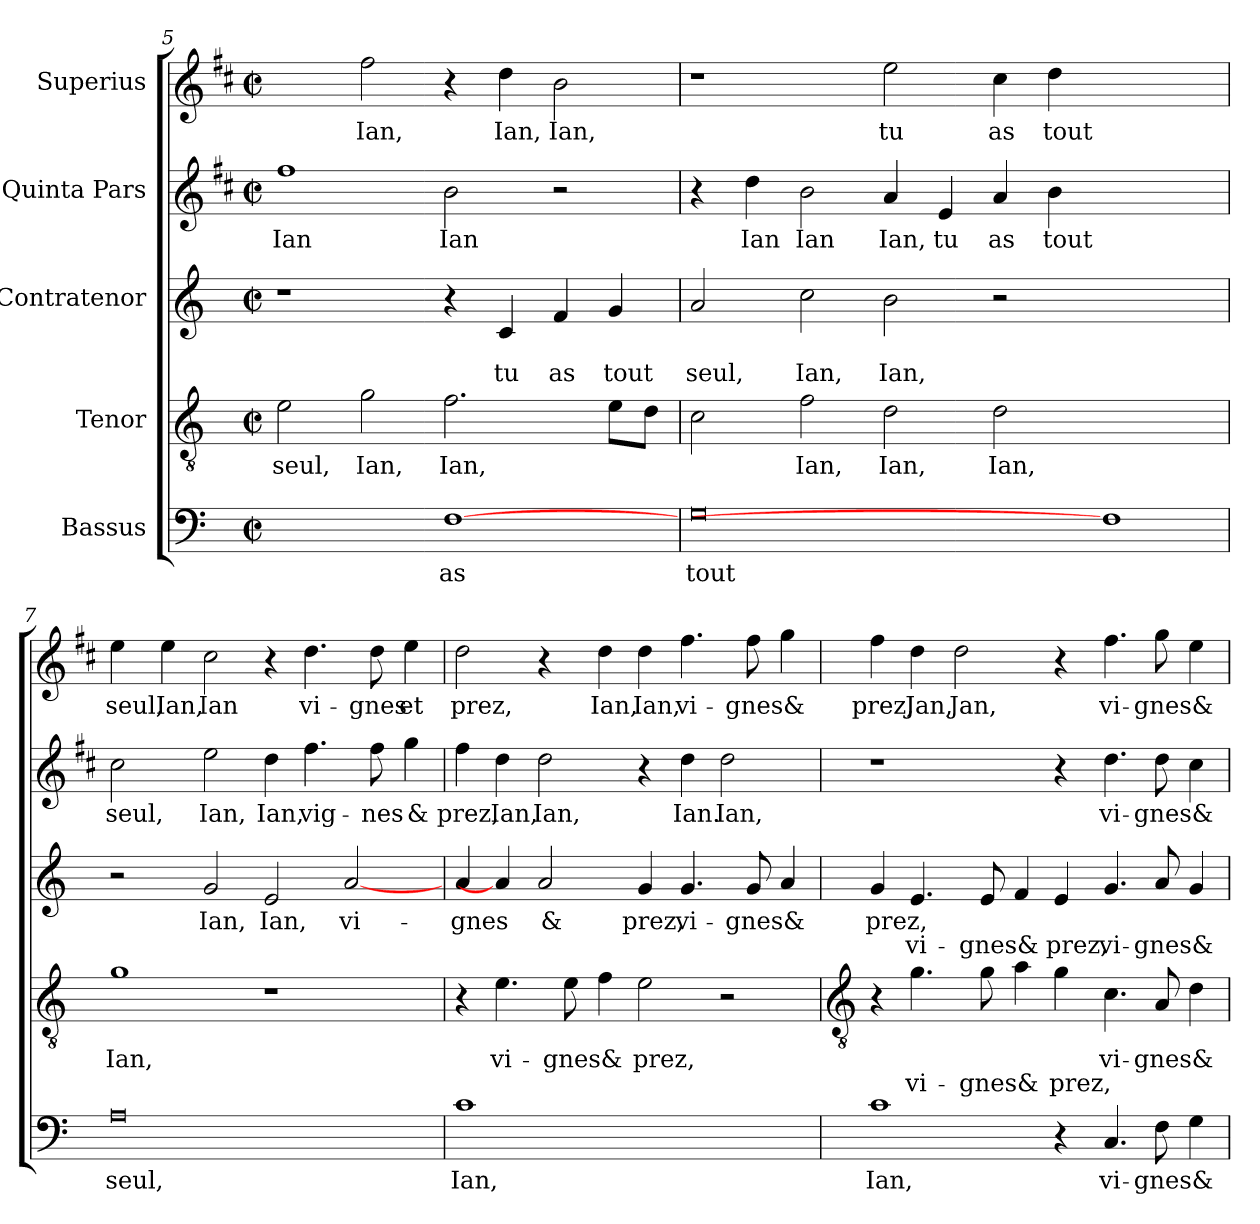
**kern	**text	**kern	**text	**text	**kern	**text	**text	**kern	**text	**kern	**text
*part5	*part5	*part4	*part4	*part4	*part3	*part3	*part3	*part2	*part2	*part1	*part1
*staff5	*staff5	*staff4	*staff4	*staff4	*staff3	*staff3	*staff3	*staff2	*staff2	*staff1	*staff1
*I"Bassus	*	*I"Tenor	*	*	*I"Contratenor	*	*	*I"Quinta Pars	*	*I"Superius	*
!!LO:LB:g=z
*clefF4	*	*clefGv2	*	*	*clefG2	*	*	*clefG2	*	*clefG2	*
*	*	*	*	*	*	*	*	*ITrd1c2	*	*ITrd1c2	*
*k[]	*	*k[]	*	*	*k[]	*	*	*k[]	*	*k[]	*
*C:	*	*C:	*	*	*C:	*	*	*C:	*	*C:	*
*M4/2	*	*M4/2	*	*	*M4/2	*	*	*M4/2	*	*M4/2	*
*met(c|)	*	*met(c|)	*	*	*met(c|)	*	*	*met(c|)	*	*met(c|)	*
=5	=5	=5	=5	=5	=5	=5	=5	=5	=5	=5	=5
!	!LO:LY:b	!	!LO:LY:b	!	!	!	!	!	!LO:LY:b	!	!LO:LY:b
1Cyy]	_____	2e	seul,	.	1r	.	.	1ee	Ian	2ggyy]	__
!	!	!	!LO:LY:b	!	!	!	!	!	!	!	!LO:LY:b
.	.	2g	Ian,	.	.	.	.	.	.	2ee	Ian,
!	!LO:LY:b	!	!LO:LY:b	!	!	!	!	!	!LO:LY:b	!	!
[1F	as	2.f	Ian,	.	4r	.	.	2a	Ian	4r	.
!	!	!	!	!	!	!	!LO:LY:b	!	!	!	!LO:LY:b
.	.	.	.	.	4c	.	tu	.	.	4cc	Ian,
!	!	!	!	!	!	!	!LO:LY:b	!	!	!	!LO:LY:b
.	.	.	.	.	4f	.	as	2r	.	2a	Ian,
!	!	!	!	!	!	!	!LO:LY:b	!	!	!	!
.	.	8eL	.	.	4g	.	tout	.	.	.	.
.	.	8dJ	.	.	.	.	.	.	.	.	.
=6	=6	=6	=6	=6	=6	=6	=6	=6	=6	=6	=6
!	!LO:LY:b	!	!	!	!	!	!LO:LY:b	!	!	!	!
0G	tout	2c	.	.	2a	.	seul,	4r	.	1r	.
!	!	!	!	!	!	!	!	!	!LO:LY:b	!	!
.	.	.	.	.	.	.	.	4cc	Ian	.	.
!	!	!	!LO:LY:b	!	!	!	!LO:LY:b	!	!LO:LY:b	!	!
.	.	2f	Ian,	.	2cc	.	Ian,	2a	Ian	.	.
!	!	!	!LO:LY:b	!	!	!	!LO:LY:b	!	!LO:LY:b	!	!LO:LY:b
.	.	2d	Ian,	.	2b	.	Ian,	4g	Ian,	2dd	tu
!	!	!	!	!	!	!	!	!	!LO:LY:b	!	!
.	.	.	.	.	.	.	.	4d	tu	.	.
!	!	!	!LO:LY:b	!	!	!	!	!	!LO:LY:b	!	!LO:LY:b
.	.	2d	Ian,	.	2r	.	.	4g	as	4b	as
!	!	!	!	!	!	!	!	!	!LO:LY:b	!	!LO:LY:b
.	.	.	.	.	.	.	.	4a	tout	4cc	tout
1F]	.	1ryy	.	.	1ryy	.	.	1ryy	.	1ryy	.
=7	=7	=7	=7	=7	=7	=7	=7	=7	=7	=7	=7
!	!LO:LY:b	!	!LO:LY:b	!	!	!	!	!	!LO:LY:b	!	!LO:LY:b
0A	seul,	1g	Ian,	.	2r	.	.	2b	seul,	4dd	seul,
!	!	!	!	!	!	!	!	!	!	!	!LO:LY:b
.	.	.	.	.	.	.	.	.	.	4dd	Ian,
!	!	!	!	!	!	!LO:LY:b	!	!	!LO:LY:b	!	!LO:LY:b
.	.	.	.	.	2g	Ian,	.	2dd	Ian,	2b	Ian
!	!	!	!	!	!	!LO:LY:b	!	!	!LO:LY:b	!	!
.	.	1r	.	.	2e	Ian,	.	4cc	Ian,	4r	.
!	!	!	!	!	!	!	!	!	!LO:LY:b	!	!LO:LY:b
.	.	.	.	.	.	.	.	4.ee	vig-	4.cc	vi-
!	!	!	!	!	!	!LO:LY:b	!	!	!	!	!
.	.	.	.	.	[2a	vi-	.	.	.	.	.
!	!	!	!	!	!	!	!	!	!LO:LY:b	!	!LO:LY:b
.	.	.	.	.	.	.	.	8ee	-nes	8cc	-gnes
!	!	!	!	!	!	!	!	!	!LO:LY:b	!	!LO:LY:b
.	.	.	.	.	.	.	.	4ff	&	4dd	et
=8	=8	=8	=8	=8	=8	=8	=8	=8	=8	=8	=8
!	!LO:LY:b	!	!	!	!	!LO:LY:b	!	!	!LO:LY:b	!	!LO:LY:b
1c	Ian,	4r	.	.	4a	-gnes	.	4ee	prez,	2cc	prez,
!	!	!	!LO:LY:b	!	!	!	!	!	!LO:LY:b	!	!
.	.	4.e	vi-	.	4a]	.	.	4cc	Ian,	.	.
!	!	!	!	!	!	!LO:LY:b	!	!	!LO:LY:b	!	!
.	.	.	.	.	2a	&	.	2cc	Ian,	4r	.
!	!	!	!LO:LY:b	!	!	!	!	!	!	!	!
.	.	8e	-gnes	.	.	.	.	.	.	.	.
!	!	!	!LO:LY:b	!	!	!	!	!	!	!	!LO:LY:b
.	.	4f	&	.	.	.	.	.	.	4cc	Ian,
!	!	!	!LO:LY:b	!	!	!LO:LY:b	!	!	!	!	!LO:LY:b
1ryy	.	2e	prez,	.	4g	prez,	.	4r	.	4cc	Ian,
!	!	!	!	!	!	!LO:LY:b	!	!	!LO:LY:b	!	!LO:LY:b
.	.	.	.	.	4.g	vi-	.	4cc	Ian.	4.ee	vi-
!	!	!	!	!	!	!	!	!	!LO:LY:b	!	!
.	.	2r	.	.	.	.	.	2cc	Ian,	.	.
!	!	!	!	!	!	!LO:LY:b	!	!	!	!	!LO:LY:b
.	.	.	.	.	8g	-gnes	.	.	.	8ee	-gnes
!	!	!	!	!	!	!LO:LY:b	!	!	!	!	!LO:LY:b
.	.	.	.	.	4a	&	.	.	.	4ff	&
!!LO:LB:g=z
=9	=9	=9	=9	=9	=9	=9	=9	=9	=9	=9	=9
*	*	*clefGv2	*	*	*	*	*	*	*	*	*
!	!LO:LY:b	!	!	!	!	!LO:LY:b	!	!	!	!	!LO:LY:b
1c	Ian,	4r	.	.	4g	prez,	.	1r	.	4ee	prez,
!	!	!	!	!LO:LY:b	!	!	!LO:LY:b	!	!	!	!LO:LY:b
.	.	4.g	.	vi-	4.e	.	vi-	.	.	4cc	Jan,
!	!	!	!	!	!	!	!	!	!	!	!LO:LY:b
.	.	.	.	.	.	.	.	.	.	2cc	Jan,
!	!	!	!	!LO:LY:b	!	!	!LO:LY:b	!	!	!	!
.	.	8g	.	-gnes	8e	.	-gnes	.	.	.	.
!	!	!	!	!LO:LY:b	!	!	!LO:LY:b	!	!	!	!
.	.	4a	.	&	4f	.	&	.	.	.	.
!	!	!	!	!LO:LY:b	!	!	!LO:LY:b	!	!	!	!
4r	.	4g	.	prez,	4e	.	prez,	4r	.	4r	.
!	!LO:LY:b	!	!LO:LY:b	!	!	!	!LO:LY:b	!	!LO:LY:b	!	!LO:LY:b
4.C	vi-	4.c	vi-	.	4.g	.	vi-	4.cc	vi-	4.ee	vi-
!	!LO:LY:b	!	!LO:LY:b	!	!	!	!LO:LY:b	!	!LO:LY:b	!	!LO:LY:b
8F	-gnes	8A	-gnes	.	8a	.	-gnes	8cc	-gnes	8ff	-gnes
!	!LO:LY:b	!	!LO:LY:b	!	!	!	!LO:LY:b	!	!LO:LY:b	!	!LO:LY:b
4G	&	4d	&	.	4g	.	&	4b	&	4dd	&
=	=	=	=	=	=	=	=	=	=	=	=
*-	*-	*-	*-	*-	*-	*-	*-	*-	*-	*-	*-
